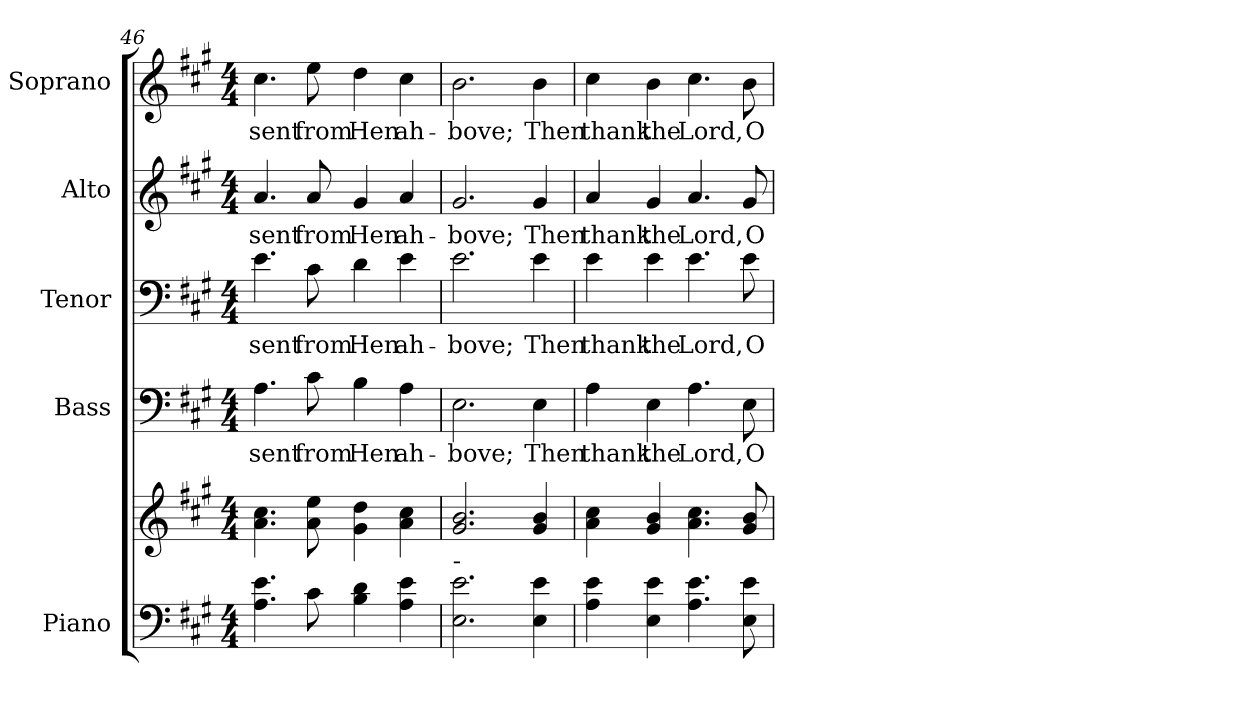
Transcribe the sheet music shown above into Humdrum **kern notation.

**kern	**kern	**kern	**text	**kern	**text	**kern	**text	**kern	**text
*part5	*part5	*part4	*part4	*part3	*part3	*part2	*part2	*part1	*part1
*staff6	*staff5	*staff4	*staff4	*staff3	*staff3	*staff2	*staff2	*staff1	*staff1
*I"Piano	*	*I"Bass	*	*I"Tenor	*	*I"Alto	*	*I"Soprano	*
*I'Pno.	*	*I'B.	*	*I'T.	*	*I'A.	*	*I'S.	*
!!LO:PB:g=z
*clefF4	*clefG2	*clefF4	*	*clefF4	*	*clefG2	*	*clefG2	*
*k[f#c#g#]	*k[f#c#g#]	*k[f#c#g#]	*	*k[f#c#g#]	*	*k[f#c#g#]	*	*k[f#c#g#]	*
*A:	*A:	*A:	*	*A:	*	*A:	*	*A:	*
*M4/4	*M4/4	*M4/4	*	*M4/4	*	*M4/4	*	*M4/4	*
=46	=46	=46	=46	=46	=46	=46	=46	=46	=46
!	!	!	!LO:LY:b:color=#000000	!	!	!	!	!	!
!	!	!	!	!	!LO:LY:b:color=#000000	!	!	!	!
!	!	!	!	!	!	!	!LO:LY:b:color=#000000	!	!
!	!	!	!	!	!	!	!	!	!LO:LY:b:color=#000000
4.Ai\ 4.ei	4.ai\ 4.cc#i	4.Ai\	sent	4.ei\	sent	4.ai/	sent	4.cc#i\	sent
!	!	!	!LO:LY:b:color=#000000	!	!	!	!	!	!
!	!	!	!	!	!LO:LY:b:color=#000000	!	!	!	!
!	!	!	!	!	!	!	!LO:LY:b:color=#000000	!	!
!	!	!	!	!	!	!	!	!	!LO:LY:b:color=#000000
8c#i\	8ai\ 8eei	8c#i\	from	8c#i\	from	8ai/	from	8eei\	from
!	!	!	!LO:LY:b:color=#000000	!	!	!	!	!	!
!	!	!	!	!	!LO:LY:b:color=#000000	!	!	!	!
!	!	!	!	!	!	!	!LO:LY:b:color=#000000	!	!
!	!	!	!	!	!	!	!	!	!LO:LY:b:color=#000000
4Bi\ 4di	4g#i\ 4ddi	4Bi\	Hen	4di\	Hen	4g#i/	Hen	4ddi\	Hen
!	!	!	!LO:LY:b:color=#000000	!	!	!	!	!	!
!	!	!	!	!	!LO:LY:b:color=#000000	!	!	!	!
!	!	!	!	!	!	!	!LO:LY:b:color=#000000	!	!
!	!	!	!	!	!	!	!	!	!LO:LY:b:color=#000000
4Ai\ 4ei	4ai\ 4cc#i	4Ai\	ah-	4ei\	ah-	4ai/	ah-	4cc#i\	ah-
=47	=47	=47	=47	=47	=47	=47	=47	=47	=47
!	!	!	!LO:LY:b:color=#000000	!	!	!	!	!	!
!	!	!	!	!	!LO:LY:b:color=#000000	!	!	!	!
!	!	!	!	!	!	!	!LO:LY:b:color=#000000	!	!
!LO:TX:a:t=-	!	!	!	!	!	!	!	!	!
!	!	!	!	!	!	!	!	!	!LO:LY:b:color=#000000
2.Ei\ 2.ei	2.g#i/ 2.bi	2.Ei\	-bove;	2.ei\	-bove;	2.g#i/	-bove;	2.bi\	-bove;
!	!	!	!LO:LY:b:color=#000000	!	!	!	!	!	!
!	!	!	!	!	!LO:LY:b:color=#000000	!	!	!	!
!	!	!	!	!	!	!	!LO:LY:b:color=#000000	!	!
!	!	!	!	!	!	!	!	!	!LO:LY:b:color=#000000
4Ei\ 4ei	4g#i/ 4bi	4Ei\	Then	4ei\	Then	4g#i/	Then	4bi\	Then
!!LO:PB:g=z
=48	=48	=48	=48	=48	=48	=48	=48	=48	=48
!	!	!	!LO:LY:b:color=#000000	!	!	!	!	!	!
!	!	!	!	!	!LO:LY:b:color=#000000	!	!	!	!
!	!	!	!	!	!	!	!LO:LY:b:color=#000000	!	!
!	!	!	!	!	!	!	!	!	!LO:LY:b:color=#000000
4Ai\ 4ei	4ai\ 4cc#i	4Ai\	thank	4ei\	thank	4ai/	thank	4cc#i\	thank
!	!	!	!LO:LY:b:color=#000000	!	!	!	!	!	!
!	!	!	!	!	!LO:LY:b:color=#000000	!	!	!	!
!	!	!	!	!	!	!	!LO:LY:b:color=#000000	!	!
!	!	!	!	!	!	!	!	!	!LO:LY:b:color=#000000
4Ei\ 4ei	4g#i/ 4bi	4Ei\	the	4ei\	the	4g#i/	the	4bi\	the
!	!	!	!LO:LY:b:color=#000000	!	!	!	!	!	!
!	!	!	!	!	!LO:LY:b:color=#000000	!	!	!	!
!	!	!	!	!	!	!	!LO:LY:b:color=#000000	!	!
!	!	!	!	!	!	!	!	!	!LO:LY:b:color=#000000
4.Ai\ 4.ei	4.ai\ 4.cc#i	4.Ai\	Lord,	4.ei\	Lord,	4.ai/	Lord,	4.cc#i\	Lord,
!	!	!	!LO:LY:b:color=#000000	!	!	!	!	!	!
!	!	!	!	!	!LO:LY:b:color=#000000	!	!	!	!
!	!	!	!	!	!	!	!LO:LY:b:color=#000000	!	!
!	!	!	!	!	!	!	!	!	!LO:LY:b:color=#000000
8Ei\ 8ei	8g#i/ 8bi	8Ei\	O	8ei\	O	8g#i/	O	8bi\	O
=	=	=	=	=	=	=	=	=	=
*-	*-	*-	*-	*-	*-	*-	*-	*-	*-
